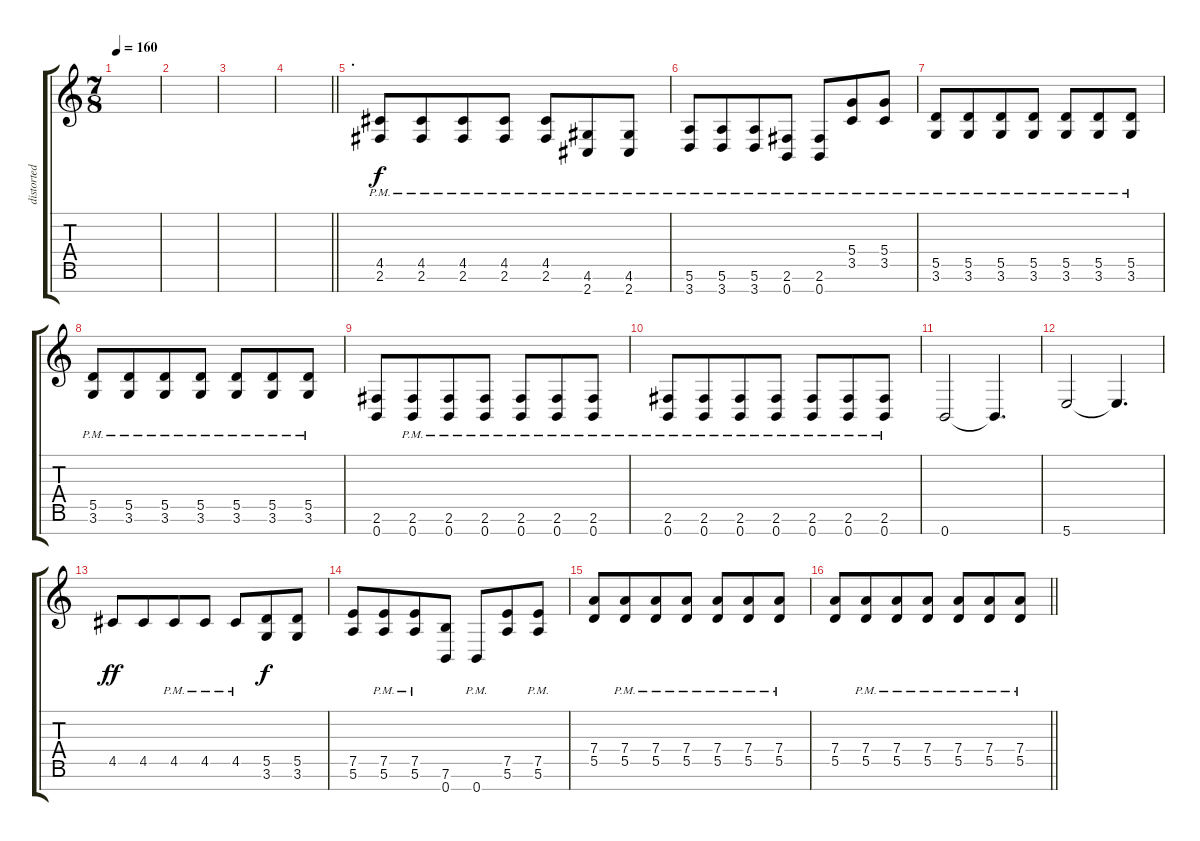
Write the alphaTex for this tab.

\track ("distorted guitar 1" "distorted ") {instrument distortionguitar}
\staff {score tabs}
\tuning (E4 B3 G3 D3 A2 E2 B1) {hide}
\ts (7 8)
\tempo 160
\clef g2
\ks c
|
|
|
\barLineRight lightlight
|
\section ("" ".")
(4.5 2.6{pm}).8 (4.5{pm} 2.6{pm}).8 (4.5{pm} 2.6{pm}).8 (4.5{pm} 2.6{pm}).8 (4.5{pm} 2.6{pm}).8 (4.6{pm} 2.7).8 (4.6{pm} 2.7{pm}).8 |
(5.6{pm} 3.7).8 (5.6{pm} 3.7{pm}).8 (5.6{pm} 3.7{pm}).8 (2.6 0.7{pm}).8 (2.6{pm} 0.7{pm}).8 (5.4{pm} 3.5).8 (5.4{pm} 3.5{pm}).8 |
(5.5{pm} 3.6).8 (5.5{pm} 3.6{pm}).8 (5.5{pm} 3.6{pm}).8 (5.5{pm} 3.6{pm}).8 (5.5{pm} 3.6{pm}).8 (5.5{pm} 3.6{pm}).8 (5.5{pm} 3.6{pm}).8 |
(5.5{pm} 3.6).8 (5.5{pm} 3.6{pm}).8 (5.5{pm} 3.6{pm}).8 (5.5{pm} 3.6{pm}).8 (5.5{pm} 3.6{pm}).8 (5.5{pm} 3.6{pm}).8 (5.5{pm} 3.6{pm}).8 |
(2.6 0.7).8 (2.6{pm} 0.7{pm}).8 (2.6{pm} 0.7{pm}).8 (2.6{pm} 0.7{pm}).8 (2.6{pm} 0.7{pm}).8 (2.6{pm} 0.7{pm}).8 (2.6{pm} 0.7{pm}).8 |
(2.6 0.7{pm}).8 (2.6{pm} 0.7{pm}).8 (2.6{pm} 0.7{pm}).8 (2.6{pm} 0.7{pm}).8 (2.6{pm} 0.7{pm}).8 (2.6{pm} 0.7{pm}).8 (2.6{pm} 0.7{pm}).8 |
0.7.2 0.7{t}.4{d} |
5.7.2 5.7{t}.4{d} |
4.5.8{dy ff} 4.5.8 4.5{pm}.8 4.5{pm}.8 4.5{pm}.8 (5.5 3.6).8{dy f} (5.5 3.6).8 |
(7.5 5.6).8 (7.5{pm} 5.6{pm}).8 (7.5{pm} 5.6{pm}).8 (7.6 0.7).8 0.7{pm}.8 (7.5 5.6).8 (7.5{pm} 5.6).8 |
(7.4 5.5).8 (7.4{pm} 5.5{pm}).8 (7.4{pm} 5.5{pm}).8 (7.4{pm} 5.5{pm}).8 (7.4{pm} 5.5{pm}).8 (7.4{pm} 5.5{pm}).8 (7.4{pm} 5.5{pm}).8 |
\barLineRight lightlight
(7.4 5.5).8 (7.4{pm} 5.5{pm}).8 (7.4{pm} 5.5{pm}).8 (7.4{pm} 5.5{pm}).8 (7.4{pm} 5.5{pm}).8 (7.4{pm} 5.5{pm}).8 (7.4{pm} 5.5{pm}).8
